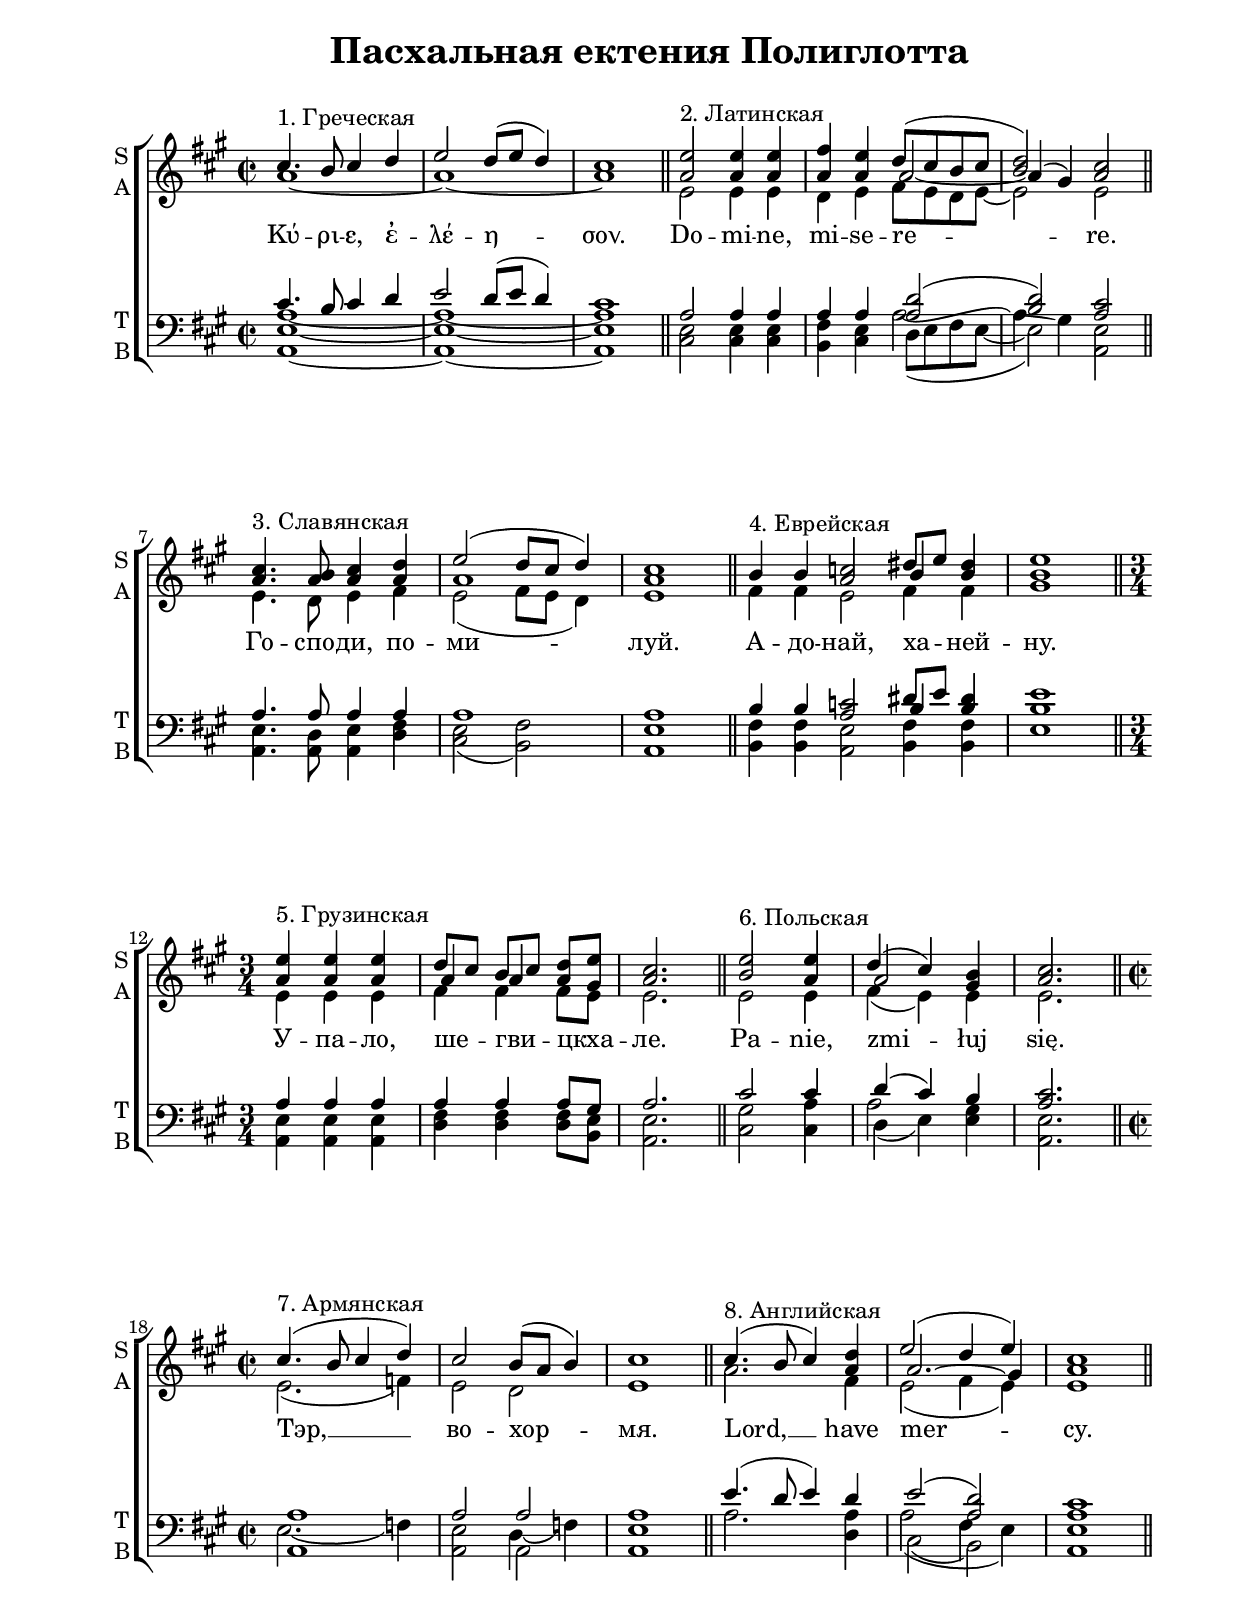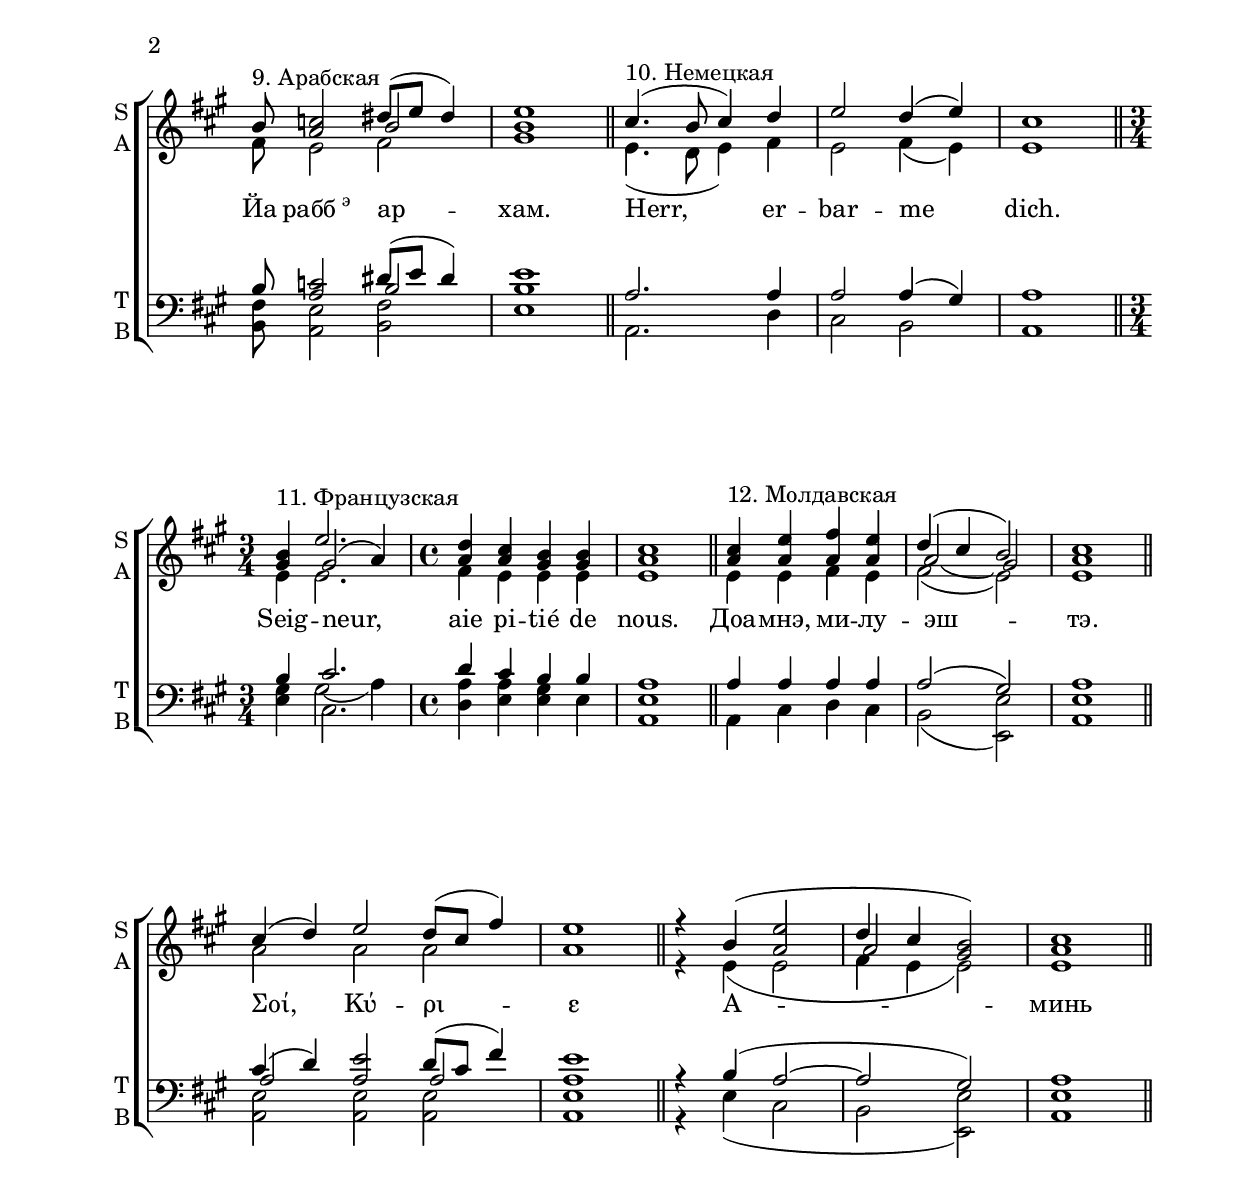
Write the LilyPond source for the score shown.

 \version "2.18.0"

justkey = { \key a \major }
keyTime = { \justkey \time 2/2 }

soprano = \relative c''  {
	\autoBeamOff

	% греческая
	cis4.^"1. Греческая" b8 cis4 d | e2 d8[( e] d4) | cis1 \bar "||"

	% латинская
	<e a,>2^"2. Латинская" q4 q | <fis a,> <e a,> << { d8([ cis b cis] | < d b >2) }  \new Voice { \voiceThree \tieDown  \shape #'((0.7 . 1) (0 . 1) (0 . 1) (-0.7 . 1)) Tie a2~ | a4( gis)  } >> <a cis>2\bar "||"

	% славянская
	< a cis >4.^"3. Славянская" <a b>8 <a cis>4 <a d> | << { \voiceThree a1 } \new Voice { \voiceOne e'2( d8[ cis] d4) } >> | <a cis>1 \bar "||"

	% еврейская
	 \set Timing.measurePosition = #(ly:make-moment -2/4)
	b4^"4. Еврейская" b | <a c>2 << { \shiftOn  b4 } \new Voice { \voiceOne dis8[ e] } >> <b dis>4 | <b e>1 \bar "||" \break

	% грузинская
	\time 3/4
	<a e'>4^"5. Грузинская" q q | << {  d8[ cis] b[ cis] } \new Voice { \shiftOnnn a4 a } >> <a d>8[ <gis e'>] | <a cis>2. \bar "||"
	
	% польская
	<e' b>2^"6. Польская" <e a,>4 | << { d4( cis) } \new Voice { \shiftOnn a2 } >> <gis b>4 | <a cis>2. \bar "||" \break

	% армянская
	\time 2/2
	cis4.(^"7. Армянская" b8 cis4 d) | cis2 b8[( a] b4) | cis1 \bar "||" 

	% английская
	\shiftOff cis4.(^"8. Английская" b8 cis4) <a d> | << { \voiceOne e'2( d4 e ) } \new Voice { \voiceThree \shape #'((1 . -1) (0 . -1.5) (0 . -1.5) (-1.2 . -1)) Slur a,2.( gis4) } >> | <a cis>1 \bar "||" \pageBreak

	% арабская
	 \set Timing.measurePosition = #(ly:make-moment -1/8)
	b8^"9. Арабская" | <a c>2 << { \voiceThree b } \new Voice { \voiceOne dis8( e dis4) } >> | <b e>1 \bar "||"

	% немецкая
	cis4.(^"10. Немецкая" b8 cis4) d | e2 d4( e) | cis1 \bar "||" \break
	
	% французская
	\time 3/4
	 \set Timing.measurePosition = #(ly:make-moment -1/4)
	<gis b>4^"11. Французская" | << { gis2( a4) } \new Voice { \voiceOne e'2. } >> \time 4/4 <a, d>4 <a cis> <gis b> q | <a cis>1 \bar "||"

	% молдавская
	<a cis>4^"12. Молдавская" <a e'> <a fis'> <a e'> | << { \slurDown  \shape #'((1 . 0.5) (0 . 0.7) (0 . 0.7) (-1.6 . 0.5)) Slur a2( gis) } \new Voice { \voiceOne d'4( cis b2) } >> | <a cis>1 \bar "||" \break

          \set Timing.measurePosition = #(ly:make-moment -2/4)
	\slurUp cis4( d) | e2 d8[( cis] fis4) | e1 \bar "||"

	r4 b( <a e'>2 | << {a2} \new Voice { \voiceOne d4 cis } >> <gis b>2) | <a cis>1 \bar "||"
}

alto = \relative a' {
	\autoBeamOff
	% греческая
	a1~ | a~ | a

	% латинская
	e2 e4 e | d e fis8[ e d e]~ | e2 e |

	% славянская
	e4. d8 e4 fis | e2( fis8[ e] d4) | e1

	% еврейская
	fis4 fis | e2 fis4 fis | gis1

	% грузинская
	e4 e e | fis fis fis8[ e] | e2.

	% польская
	e2 e4 | fis( e) e | e2.

	% армянская
	e2.( f4) | e2 d | e1

	% английская
	a2. fis4 | e2( fis4 e) | e1

	% арабская
	fis8 | e2 fis | gis1

	% немецкая
	e4.( d8 e4) fis | e2 fis4( e) | e1

	% французская
	e4 | e2. | fis4 e e e | e1

	% молдавская
	e4 e fis e | fis2( e) | e1

	a2 | a a | a1

	r4 e( e2 | fis4 e e2) | e1

}

tenor = \relative c' {
	\autoBeamOff
	% греческая
	cis4. b8 cis4 d | e2 d8[( e] d4) | cis1 |

	% латинская
	a2 a4 a | a a <a d>2( | <b d>) <a cis>

	% славянская
	a4. a8 a4 a | a1 | a

	% еврейская
	b4 b | <a c>2 << { \shiftOn b4 } \new Voice { \voiceOne dis8[ e] } >> <b dis> 4| <b e>1

	% грузинская
	a4 a a | a a a8[ gis] | a2.

	% польская
	cis2 cis4 | d( cis) b | <a cis>2.

	% армянская
	a1 | a2 a | a1

	% английская
	e'4.( d8 e4) d | e2( <d a>) | <cis a>1

	% арабская
	b8 <a c>2 << { b2 } \new Voice { \voiceOne dis8 ( e dis4) } >> | <b e>1

	% немецкая
	a2. a4 | a2 a4( gis) | a1

	% французская
	b4 | cis2. | d4 cis b b | a1

	% молдавская
	a4 a a a | a2( gis) | a1

	<< { a2 } \new Voice { \voiceOne cis4( d) } >> | <a e'>2 << { a2 } \new Voice { \voiceOne d8( cis fis4) } >> | <a, e'>1

	r4 b( a2~ | a gis) | a1

}

bass = \relative a, {
	\autoBeamOff
	% греческая
	<a e' a>1~ | q~ | q

	% латинская
	<cis e>2 q4 q | <b fis'> <cis e> << { \voiceTwo d8[( e fis e~] | e2) } \new Voice { \voiceFour  \shape #'((0 . 0.5) (0 . -0.3) (0 . 3.5) (0 . 1)) Tie a2~ | 
	                                                                                    \shape #'((0.7 . 1) (0 . 1.7) (0 . 1.7) (0 . 1)) Slur a4( gis) } >> <a, e'>2
	
	% славянская
	<a e'>4. <a d>8 <a e'>4 <d fis> | <cis e>2( <b fis'>) | <a e'>1

	% еврейская
	<b fis'>4 q | <a e'>2 <b fis'>4 q | e1

	% грузинская
	<e a,>4 q q | <d fis> q q8[ <e b>] | <e a,>2.

	% польская
	<cis gis'>2 <cis a'>4 | << { d4( e) } \new Voice { \voiceFour a2 } >> <e gis>4 <a, e'>2.

	% армянская
	<< { a1 } \new Voice { \voiceFour \shape #'((1 . 0.5) (0 . 0.7) (0 . 0.7) (-1 . 0.5)) Slur e'2.( f4) } >> <a, e'>2 
	<< { a2 } \new Voice { \voiceFour  \shape #'((1 . 1) (0 . 0.7) (0 . 0.7) (-0.5 . 0.5)) Slur d4( f) } >> | <a, e'>1

	% английская
	a'2. <a d,>4 | << { \voiceFour a2( fis4 e) } \new Voice { \voiceTwo cis2( b) } >> | <a e'>1

	% арабская
	<b fis'>8 | <a e'>2 <b fis'> | e1

	% немецкая
	a,2. d4 | cis2 b | a1

	% французская
	<e' gis>4 | << {\voiceTwo cis2.} \new Voice { \voiceFour \shape #'((0.5 . 0.5) (0 . 0.7) (0 . 0.7) (0 . 0.5)) Slur gis'2( a4) } >> | <d, a'>4 <e a> <e gis> e | <a, e'>1

	% молдавская
	a4 cis d cis | b2( <e e,>) | <a, e'>1

	<a e'>2 | q q | q1

	r4 e'( cis2 | b <e e,>) | <a, e'>1

}


kyrie = \lyricmode {
	Κύ -- ρι -- ε, ἐ -- λέ -- η -- σον.
	Do -- mi -- ne, mi -- se -- re -- re.
	Го -- спо -- ди, по -- ми -- луй.
	А -- до -- най, ха -- ней -- ну.
	У -- па -- ло, ше -- гви -- цкха -- ле.
	Pa -- nie, zmi -- łuj się.
	Тэр, __ во -- хор -- мя.
	Lord, __ have mer -- cy.
	Йа \markup { "рабб"\super"э" } ар -- хам.
	Herr, er -- bar -- me dich.
	Seig -- neur, aie pi -- tié de nous.
	Доа -- мнэ, ми -- лу -- эш -- тэ.
	Σοί, Κύ -- ρι -- ε
	А -- минь
}

#(set-default-paper-size "a4") 
\paper { 
  indent = 0
  top-margin = 15
  left-margin = 25
  right-margin = 15
  bottom-margin = 15
  ragged-bottom = ##f
}

\header {
	  title = #"Пасхальная ектения Полиглотта"
		subtitle = #" "
%	  subsubtitle = "(Adeste fideles)"
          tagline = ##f
%	  tagline = \markup {
%	    Engraved at
%	    \simple #(strftime "%Y-%m-%d" (localtime (current-time)))
%	    with \with-url #"http://lilypond.org/"
%	    \line { LilyPond \simple #(lilypond-version) (http://lilypond.org/) }
%	  }
	}
	
\score { 
  \new ChoirStaff  <<

	% Партия сопрано и альта
    \new Staff = "sa" <<
	\set Staff.instrumentName = \markup { \column { "S"  "A" } }
	\set Staff.shortInstrumentName = \markup { \column { "S" "A" } }
      \clef treble
      \new Voice = "Sop" { \voiceOne \keyTime \soprano }
      \new Voice = "Alto" { \voiceTwo \alto }
    >>
	\new Lyrics \lyricsto "Sop" { \kyrie }
    
	% партия баса и тенора
    \new Staff = "tb" <<
	\set Staff.instrumentName = \markup { \column { "T" "B" } }
	\set Staff.shortInstrumentName = \markup { \column { "T" "B" } }
      \clef "bass"
      \new Voice = "Tenor" { \voiceOne \keyTime \tenor }
      \new Voice = "Bass" { \voiceTwo \bass }
    >>

  >>
  \layout {}
  \midi  { \tempo 4=90 }
}
